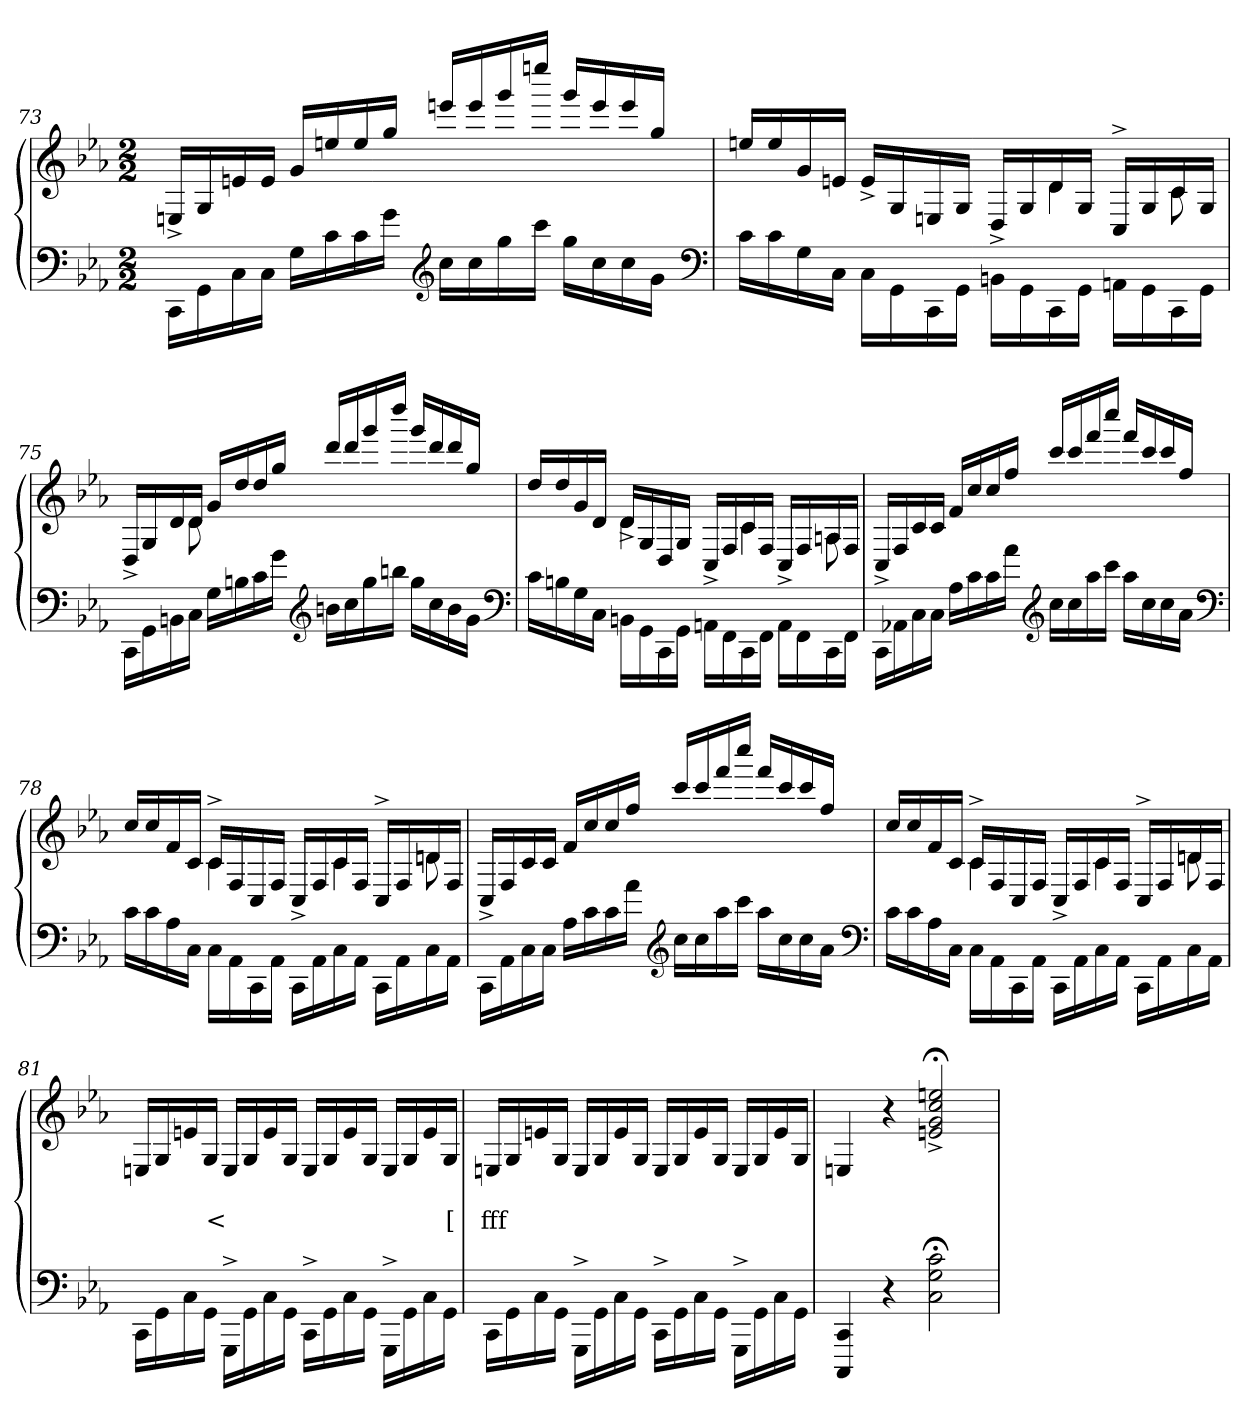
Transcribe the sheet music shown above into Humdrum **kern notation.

**kern	**kern	**text	**text
*part2	*part1	*part1	*part1
*staff2	*staff1	*staff1	*staff1
*clefF4	*clefG2	*	*
*k[b-e-a-]	*k[b-e-a-]	*	*
*M2/2	*M2/2	*	*
=73	=73	=73	=73
16CC\LL	16En^>/LL	.	.
16GG	16G	.	.
16C	16en	.	.
16CJJ	16eJJ	.	.
16G\LL	16g/LL	.	.
16c	16een	.	.
16c	16ee	.	.
16gJJ	16ggJJ	.	.
*clefG2	*	*	*
16cc\LL	16eeen/LL	.	.
16cc	16eee	.	.
16gg	16ggg	.	.
16cccJJ	16eeeenJJ	.	.
16gg\LL	16ggg/LL	.	.
16cc	16eee	.	.
16cc	16eee	.	.
16gJJ	16ggJJ	.	.
*clefF4	*	*	*
=74	=74	=74	=74
*	*^	*	*
16c\LL	16een/LL	8ryy	.	.
16c	16ee	.	.	.
*	*v	*v	*	*
16G	16g	.	.
16CJJ	16enJJ	.	.
16C\LL	16e^>/LL	.	.
16GG	16G	.	.
16CC	16En	.	.
16GGJJ	16GJJ	.	.
16BBn\LL	16D^>/LL	.	.
16GG	16G	.	.
*	*^	*	*
16CC	16d	4d\	.	.
16GGJJ	16GJJ	.	.	.
16AAn\LL	16C^>/LL	.	.	.
16GG	16G	.	.	.
16CC	16c	8c\	.	.
16GGJJ	16GJJ	.	.	.
=75	=75	=75	=75	=75
16CC\LL	16D^>/LL	8.ryy	.	.
16GG	16G	.	.	.
16BBn	16d	.	.	.
16CJJ	16dJJ	8d\	.	.
16G\LL	16g/LL	.	.	.
16Bn	16dd	2ryy	.	.
16c	16dd	.	.	.
16gJJ	16ggJJ	.	.	.
*clefG2	*	*	*	*
16bn\LL	16ddd/LL	.	.	.
16cc	16ddd	.	.	.
16gg	16ggg	.	.	.
16bbnJJ	16ddddJJ	.	.	.
16gg\LL	16ggg/LL	.	.	.
16cc	16ddd	8.ryy	.	.
16b	16ddd	.	.	.
16gJJ	16ggJJ	.	.	.
*clefF4	*	*	*	*
=76	=76	=76	=76	=76
16c\LL	16dd/LL	4ryy	.	.
16Bn	16dd	.	.	.
16G	16g	.	.	.
16CJJ	16dJJ	.	.	.
16BBn\LL	4d\	16d^>/LL	.	.
16GG	.	16G	.	.
16CC	.	16D	.	.
16GGJJ	.	16GJJ	.	.
16AAn\LL	8ryy	16C^>/LL	.	.
16FF	.	16F	.	.
16CC	4c\	16c	.	.
16FFJJ	.	16FJJ	.	.
16AA\LL	.	16C^>/LL	.	.
16FF	.	16F	.	.
16CC	8A-\	16An	.	.
16FFJJ	.	16FJJ	.	.
*	*v	*v	*	*
=77	=77	=77	=77
16CC\LL	16C^>/LL	.	.
16AA-X	16F	.	.
16C	16c	.	.
16CJJ	16cJJ	.	.
16A-\LL	16f/LL	.	.
16c	16cc	.	.
16c	16cc	.	.
16a-JJ	16ffJJ	.	.
*clefG2	*	*	*
16cc\LL	16ccc/LL	.	.
16cc	16ccc	.	.
16aa-	16fff	.	.
16cccJJ	16ccccJJ	.	.
16aa-\LL	16fff/LL	.	.
16cc	16ccc	.	.
16cc	16ccc	.	.
16a-JJ	16ffJJ	.	.
*clefF4	*	*	*
=78	=78	=78	=78
*	*^	*	*
16c\LL	16cc/LL	4ryy	.	.
16c	16cc	.	.	.
16A-	16f	.	.	.
16CJJ	16cJJ	.	.	.
16C\LL	16c^>/LL	4c\	.	.
16AA-	16F	.	.	.
16CC	16C	.	.	.
16AA-JJ	16FJJ	.	.	.
16CC\LL	16C^>/LL	8ryy	.	.
16AA-	16F	.	.	.
16C	16c	4c\	.	.
16AA-JJ	16FJJ	.	.	.
16CC\LL	16C^>/LL	.	.	.
16AA-	16F	.	.	.
16C	16dn	8dn\	.	.
16AA-JJ	16FJJ	.	.	.
*	*v	*v	*	*
=79	=79	=79	=79
16CC\LL	16C^>/LL	.	.
16AA-	16F	.	.
16C	16c	.	.
16CJJ	16cJJ	.	.
16A-\LL	16f/LL	.	.
16c	16cc	.	.
16c	16cc	.	.
16a-JJ	16ffJJ	.	.
*clefG2	*	*	*
16cc\LL	16ccc/LL	.	.
16cc	16ccc	.	.
16aa-	16fff	.	.
16cccJJ	16ccccJJ	.	.
16aa-\LL	16fff/LL	.	.
16cc	16ccc	.	.
16cc	16ccc	.	.
16a-JJ	16ffJJ	.	.
*clefF4	*	*	*
=80	=80	=80	=80
*	*^	*	*
16c\LL	16cc/LL	4ryy	.	.
16c	16cc	.	.	.
16A-	16f	.	.	.
16CJJ	16cJJ	.	.	.
16C\LL	16c^>/LL	4c	.	.
16AA-	16F	.	.	.
16CC	16C	.	.	.
16AA-JJ	16FJJ	.	.	.
16CC\LL	16C^>/LL	8ryy	.	.
16AA-	16F	.	.	.
16C	16c	4c\	.	.
16AA-JJ	16FJJ	.	.	.
16CC\LL	16C^>/LL	.	.	.
16AA-	16F	.	.	.
16C	16dn	8dn\	.	.
16AA-JJ	16FJJ	.	.	.
*	*v	*v	*	*
=81	=81	=81	=81
16CC\LL	16En/LL	.	.
16GG	16G	.	.
16C	16en	.	.
16GGJJ	16GJJ	.	<
16GGG^>\LL	16E/LL	.	.
16GG	16G	.	.
16C	16e	.	.
16GGJJ	16GJJ	.	.
16CC^>\LL	16E/LL	.	.
16GG	16G	.	.
16C	16e	.	.
16GGJJ	16GJJ	.	.
16GGG^>\LL	16E/LL	.	.
16GG	16G	.	.
16C	16e	.	.
16GGJJ	16G/JJ	.	[
=82	=82	=82	=82
16CC\LL	16En/LL	.	fff
16GG	16G	.	.
16C	16en	.	.
16GGJJ	16GJJ	.	.
16GGG^>\LL	16E/LL	.	.
16GG	16G	.	.
16C	16e	.	.
16GGJJ	16GJJ	.	.
16CC^>\LL	16E/LL	.	.
16GG	16G	.	.
16C	16e	.	.
16GGJJ	16GJJ	.	.
16GGG^>\LL	16E/LL	.	.
16GG	16G	.	.
16C	16e	.	.
16GGJJ	16GJJ	.	.
=83	=83	=83	=83
4CC 4CCC	4En	.	.
4r	4r	.	.
2c;< 2G;< 2C;<	2een;<^> 2cc;<^> 2g;<^> 2en;<^>	.	.
=	=	=	=
*-	*-	*-	*-
